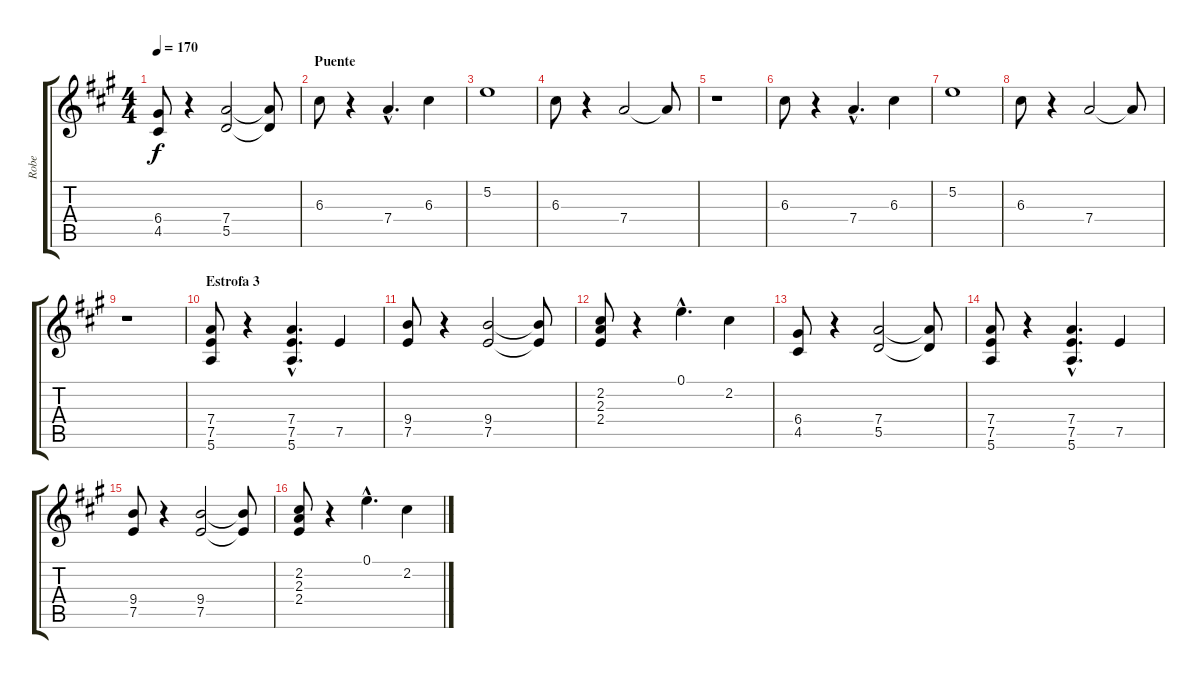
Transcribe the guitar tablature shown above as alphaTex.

\track ("Robe" "Robe") {instrument distortionguitar}
\staff {score tabs}
\tuning (E4 B3 G3 D3 A2 E2) {hide}
\ts (4 4)
\tempo 170
\clef g2
\ks a
(6.4 4.5).8{dy f} r.4 (7.4 5.5).2 (7.4{t} 5.5{t}).8 |
\section ("" "Puente")
6.3.8 r.4 7.4{hac}.4{d} 6.3.4 |
5.2.1 |
6.3.8 r.4 7.4.2 7.4{t}.8 |
r.1 |
6.3.8 r.4 7.4{hac}.4{d} 6.3.4 |
5.2.1 |
6.3.8 r.4 7.4.2 7.4{t}.8 |
r.1 |
\section ("" "Estrofa 3")
(7.4 7.5 5.6).8 r.4 (7.4{hac} 7.5{hac} 5.6{hac}).4{d} 7.5.4 |
(9.4 7.5).8 r.4 (9.4 7.5).2 (9.4{t} 7.5{t}).8 |
(2.2 2.3 2.4).8 r.4 0.1{hac}.4{d} 2.2.4 |
(6.4 4.5).8 r.4 (7.4 5.5).2 (7.4{t} 5.5{t}).8 |
(7.4 7.5 5.6).8 r.4 (7.4{hac} 7.5{hac} 5.6{hac}).4{d} 7.5.4 |
(9.4 7.5).8 r.4 (9.4 7.5).2 (9.4{t} 7.5{t}).8 |
(2.2 2.3 2.4).8 r.4 0.1{hac}.4{d} 2.2.4
